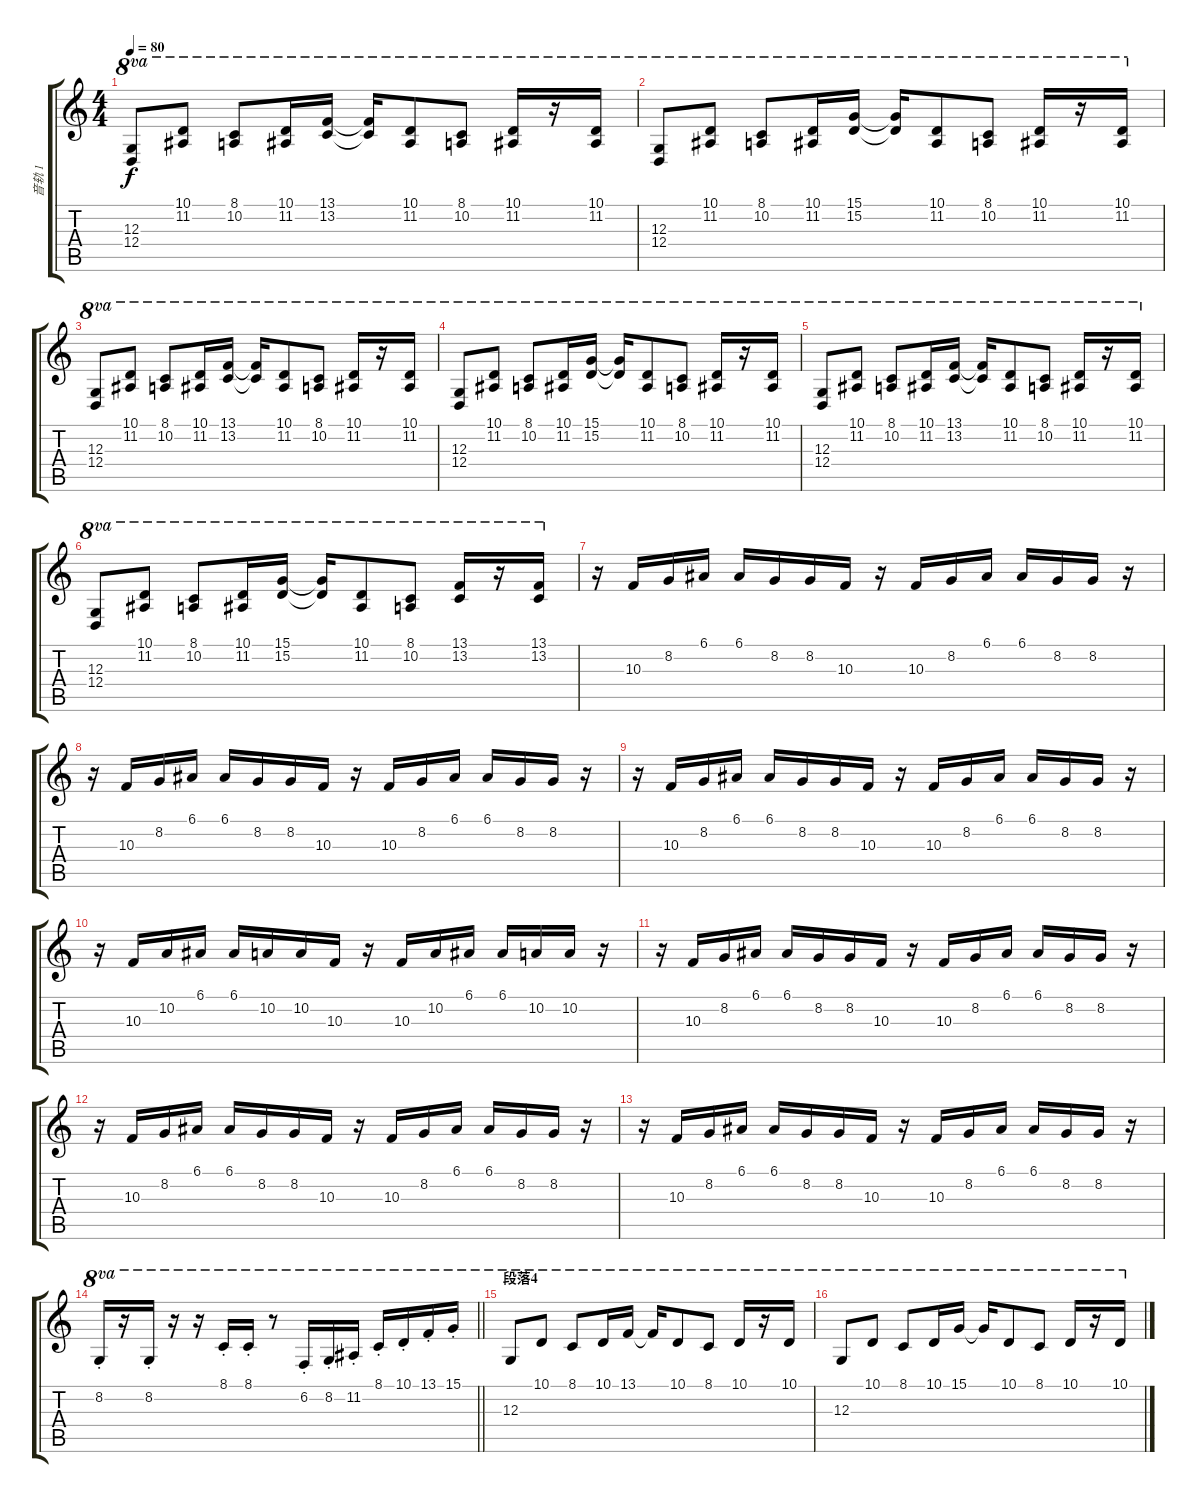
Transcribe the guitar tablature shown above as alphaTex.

\track ("音轨 1" "音轨 1") {instrument churchorgan}
\staff {score tabs}
\tuning (E4 B3 G3 D3 A2 E2) {hide}
\ts (4 4)
\tempo 80
\clef g2
\ks c
(12.3 12.4).8{ot 8va dy f} (10.1 11.2).8{ot 8va} (8.1 10.2).8{ot 8va} (10.1 11.2).16{ot 8va} (13.1 13.2).16{ot 8va} (13.1{t} 13.2{t}).16{ot 8va} (10.1 11.2).8{ot 8va} (8.1 10.2).8{ot 8va} (10.1 11.2).16{ot 8va} r.16{ot 8va} (10.1 11.2).16{ot 8va} |
(12.3 12.4).8{ot 8va} (10.1 11.2).8{ot 8va} (8.1 10.2).8{ot 8va} (10.1 11.2).16{ot 8va} (15.1 15.2).16{ot 8va} (15.1{t} 15.2{t}).16{ot 8va} (10.1 11.2).8{ot 8va} (8.1 10.2).8{ot 8va} (10.1 11.2).16{ot 8va} r.16{ot 8va} (10.1 11.2).16{ot 8va} |
(12.3 12.4).8{ot 8va instrument acousticgrandpiano} (10.1 11.2).8{ot 8va} (8.1 10.2).8{ot 8va} (10.1 11.2).16{ot 8va} (13.1 13.2).16{ot 8va} (13.1{t} 13.2{t}).16{ot 8va} (10.1 11.2).8{ot 8va} (8.1 10.2).8{ot 8va} (10.1 11.2).16{ot 8va} r.16{ot 8va} (10.1 11.2).16{ot 8va} |
(12.3 12.4).8{ot 8va} (10.1 11.2).8{ot 8va} (8.1 10.2).8{ot 8va} (10.1 11.2).16{ot 8va} (15.1 15.2).16{ot 8va} (15.1{t} 15.2{t}).16{ot 8va} (10.1 11.2).8{ot 8va} (8.1 10.2).8{ot 8va} (10.1 11.2).16{ot 8va} r.16{ot 8va} (10.1 11.2).16{ot 8va} |
(12.3 12.4).8{ot 8va} (10.1 11.2).8{ot 8va} (8.1 10.2).8{ot 8va} (10.1 11.2).16{ot 8va} (13.1 13.2).16{ot 8va} (13.1{t} 13.2{t}).16{ot 8va} (10.1 11.2).8{ot 8va} (8.1 10.2).8{ot 8va} (10.1 11.2).16{ot 8va} r.16{ot 8va} (10.1 11.2).16{ot 8va} |
(12.3 12.4).8{ot 8va} (10.1 11.2).8{ot 8va} (8.1 10.2).8{ot 8va} (10.1 11.2).16{ot 8va} (15.1 15.2).16{ot 8va} (15.1{t} 15.2{t}).16{ot 8va} (10.1 11.2).8{ot 8va} (8.1 10.2).8{ot 8va} (13.1 13.2).16{ot 8va} r.16{ot 8va} (13.1 13.2).16{ot 8va} |
r.16{volume 11} 10.3.16 8.2.16 6.1.16 6.1.16 8.2.16 8.2.16 10.3.16 r.16 10.3.16 8.2.16 6.1.16 6.1.16 8.2.16 8.2.16 r.16 |
r.16 10.3.16 8.2.16 6.1.16 6.1.16 8.2.16 8.2.16 10.3.16 r.16 10.3.16 8.2.16 6.1.16 6.1.16 8.2.16 8.2.16 r.16 |
r.16 10.3.16 8.2.16 6.1.16 6.1.16 8.2.16 8.2.16 10.3.16 r.16 10.3.16 8.2.16 6.1.16 6.1.16 8.2.16 8.2.16 r.16 |
r.16 10.3.16 10.2.16 6.1.16 6.1.16 10.2.16 10.2.16 10.3.16 r.16 10.3.16 10.2.16 6.1.16 6.1.16 10.2.16 10.2.16 r.16 |
r.16 10.3.16 8.2.16 6.1.16 6.1.16 8.2.16 8.2.16 10.3.16 r.16 10.3.16 8.2.16 6.1.16 6.1.16 8.2.16 8.2.16 r.16 |
r.16 10.3.16 8.2.16 6.1.16 6.1.16 8.2.16 8.2.16 10.3.16 r.16 10.3.16 8.2.16 6.1.16 6.1.16 8.2.16 8.2.16 r.16 |
r.16 10.3.16 8.2.16 6.1.16 6.1.16 8.2.16 8.2.16 10.3.16 r.16 10.3.16 8.2.16 6.1.16 6.1.16 8.2.16 8.2.16 r.16 |
\barLineRight lightlight
8.2{st}.16{ot 8va} r.16{ot 8va} 8.2{st}.16{ot 8va} r.16{ot 8va} r.16{ot 8va} 8.1{st}.16{ot 8va} 8.1{st}.16{ot 8va} r.8{ot 8va} 6.2{st}.16{ot 8va} 8.2{st}.16{ot 8va} 11.2{st}.16{ot 8va} 8.1{st}.16{ot 8va} 10.1{st}.16{ot 8va} 13.1{st}.16{ot 8va} 15.1{st}.16{ot 8va} |
\section ("" "段落4")
12.3.8{ot 8va volume 14} 10.1.8{ot 8va} 8.1.8{ot 8va} 10.1.16{ot 8va} 13.1.16{ot 8va} 13.1{t}.16{ot 8va} 10.1.8{ot 8va} 8.1.8{ot 8va} 10.1.16{ot 8va} r.16{ot 8va} 10.1.16{ot 8va} |
12.3.8{ot 8va} 10.1.8{ot 8va} 8.1.8{ot 8va} 10.1.16{ot 8va} 15.1.16{ot 8va} 15.1{t}.16{ot 8va} 10.1.8{ot 8va} 8.1.8{ot 8va} 10.1.16{ot 8va} r.16{ot 8va} 10.1.16{ot 8va}
